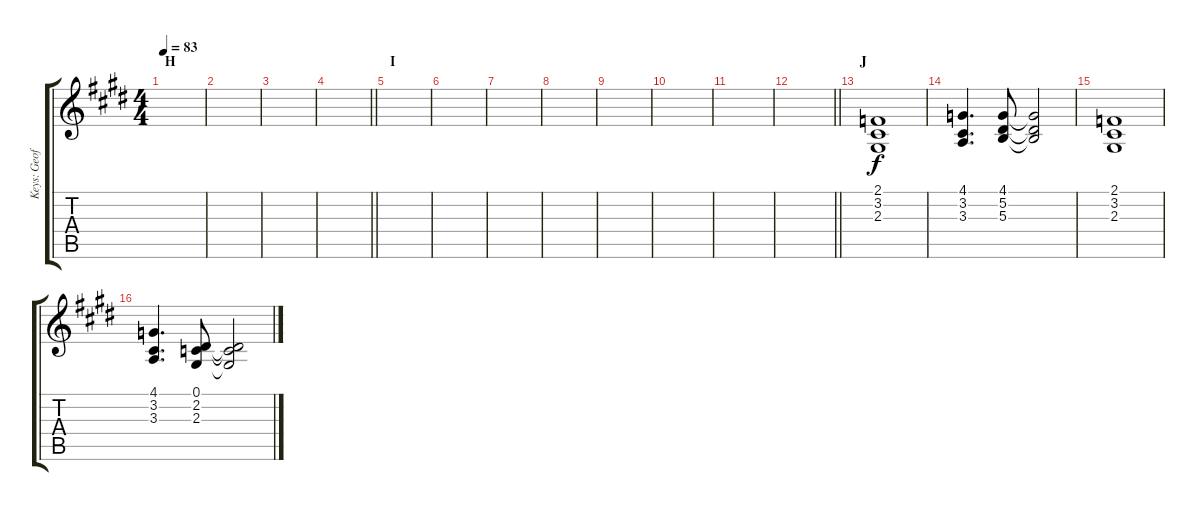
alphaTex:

\track ("Keys: Geoff" "Keys: Geof") {instrument stringensemble1}
\staff {score tabs}
\tuning (Eb4 Bb3 Gb3 Db3 Ab2 Eb2) {hide}
\ts (4 4)
\section ("" "H")
\tempo 83
\clef g2
\ks e
|
|
|
\barLineRight lightlight
|
\section ("" "I")
|
|
|
|
|
|
|
\barLineRight lightlight
|
\section ("" "J")
(2.1 3.2 2.3).1 |
(4.1 3.2 3.3).4{d} (4.1 5.2 5.3).8 (4.1{t} 5.2{t} 5.3{t}).2 |
(2.1 3.2 2.3).1 |
(4.1 3.2 3.3).4{d} (0.1 2.2 2.3).8 (0.1{t} 2.2{t} 2.3{t}).2
